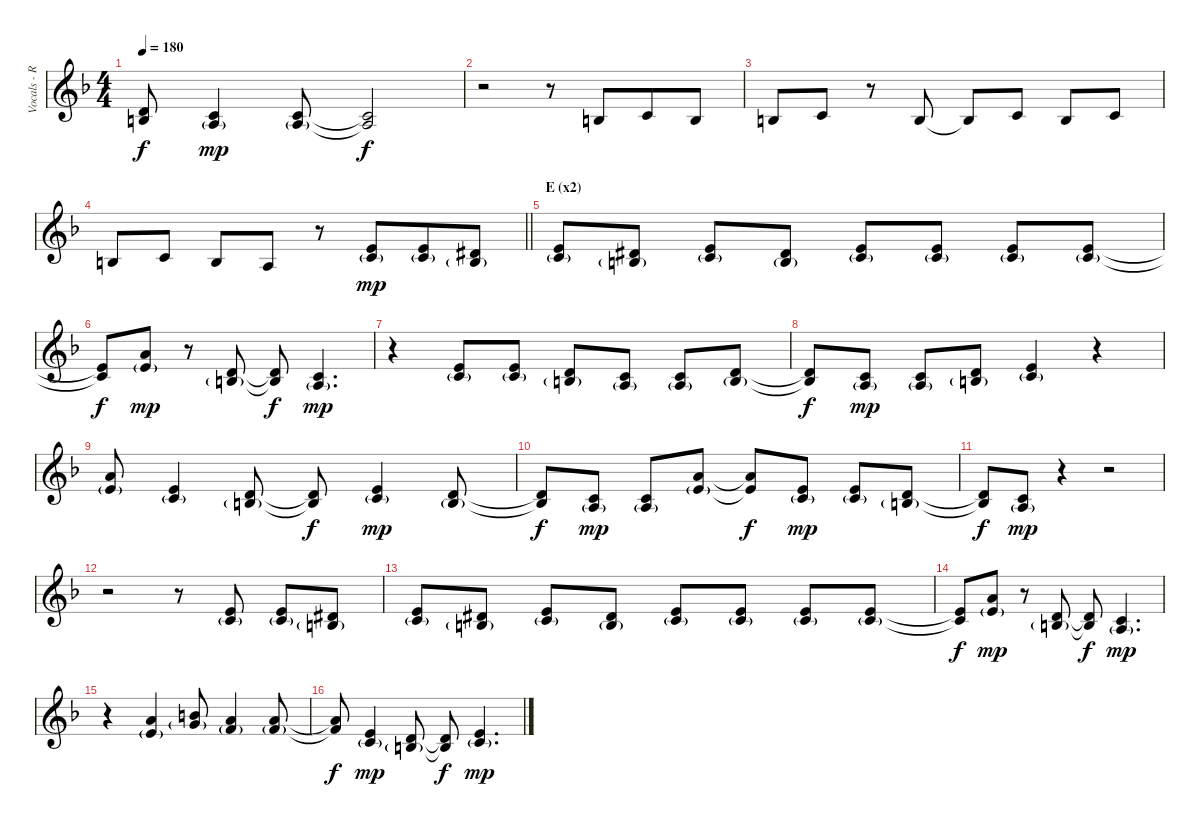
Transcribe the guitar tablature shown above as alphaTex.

\track ("Vocals - Ruki" "Vocals - R") {instrument lead6voice}
\staff {score}
\tuning (B3 Gb3 D3 A2 E2 B1) {hide}
\ts (4 4)
\tempo 180
\clef g2
\ks f
(3.1{t} 5.2{t}).8{dy f} (1.1 3.2{g}).4{dy mp} (1.1 3.2{g}).8 (1.1{t} 3.2{t}).2{dy f} |
r.2 r.8 0.1.8{beam merge} 1.1.8 0.1.8 |
0.1.8 1.1.8 r.8 0.1.8 0.1{t}.8 1.1.8 0.1.8 1.1.8 |
\barLineRight lightlight
0.1.8 1.1.8 0.1.8 3.2.8 r.8 (5.1 6.2{g}).8{dy mp beam merge} (5.1 6.2{g}).8 (4.1{acc #} 5.2{g}).8 |
\section ("" "E (x2)")
(5.1 6.2{g}).8 (4.1{acc #} 5.2{g}).8 (5.1 6.2{g}).8 (4.1{acc #} 5.2{g}).8 (5.1 6.2{g}).8 (5.1 6.2{g}).8 (5.1 6.2{g}).8 (5.1 6.2{g}).8 |
(5.1{t} 6.2{t}).8{dy f} (10.1 10.2{g}).8{dy mp} r.8 (3.1 5.2{g}).8 (3.1{t} 5.2{t}).8{dy f} (1.1 3.2{g}).4{d dy mp} |
r.4 (5.1 6.2{g}).8 (5.1 6.2{g}).8 (3.1 5.2{g}).8 (1.1 3.2{g}).8 (1.1 3.2{g}).8 (3.1 5.2{g}).8 |
(3.1{t} 5.2{t}).8{dy f} (1.1 3.2{g}).8{dy mp} (1.1 3.2{g}).8 (3.1 5.2{g}).8 (5.1 6.2{g}).4 r.4 |
(10.1 10.2{g}).8 (5.1 6.2{g}).4 (3.1 5.2{g}).8 (3.1{t} 5.2{t}).8{dy f} (5.1 6.2{g}).4{dy mp} (3.1 5.2{g}).8 |
(3.1{t} 5.2{t}).8{dy f} (1.1 3.2{g}).8{dy mp} (1.1 3.2{g}).8 (10.1 10.2{g}).8 (10.1{t} 10.2{t}).8{dy f} (5.1 6.2{g}).8{dy mp} (5.1 6.2{g}).8 (3.1 5.2{g}).8 |
(3.1{t} 5.2{t}).8{dy f} (1.1 3.2{g}).8{dy mp} r.4 r.2 |
r.2 r.8 (5.1 6.2{g}).8 (5.1 6.2{g}).8 (4.1{acc #} 5.2{g}).8 |
(5.1 6.2{g}).8 (4.1{acc #} 5.2{g}).8 (5.1 6.2{g}).8 (4.1{acc #} 5.2{g}).8 (5.1 6.2{g}).8 (5.1 6.2{g}).8 (5.1 6.2{g}).8 (5.1 6.2{g}).8 |
(5.1{t} 6.2{t}).8{dy f} (10.1 10.2{g}).8{dy mp} r.8 (3.1 5.2{g}).8 (3.1{t} 5.2{t}).8{dy f} (1.1 3.2{g}).4{d dy mp} |
r.4 (10.1 10.2{g}).4 (12.1 13.2{g}).8 (10.1 11.2{g}).4 (10.1 11.2{g}).8 |
(10.1{t} 11.2{t}).8{dy f} (5.1 6.2{g}).4{dy mp} (3.1 5.2{g}).8 (3.1{t} 5.2{t}).8{dy f} (5.1 6.2{g}).4{d dy mp}
